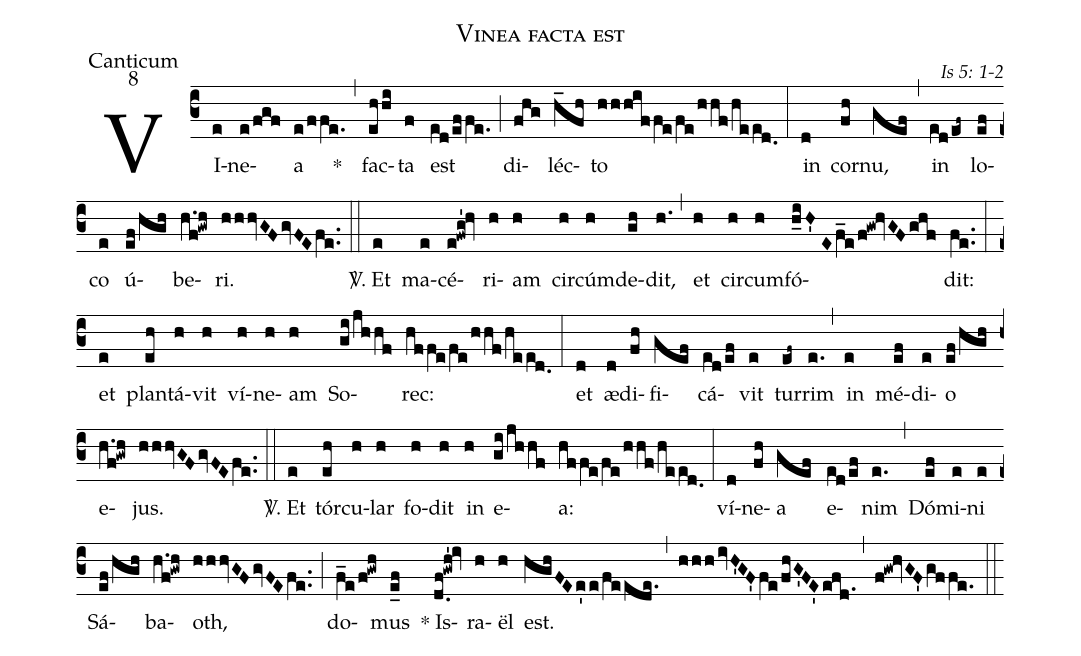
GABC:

name: Vinea facta est;
office-part: Canticum;
mode: 8;
commentary: Is 5: 1-2;
%%
(c3) VI(e)ne(e/fgf)a(e/ffe.) *(,)
fac(ehhi)ta(f) est(ed/effe.) (;) di(fhg)léc(h_fh)to(hhhiffe/fe/hhf/heed.0) (:)
in(d) cor(fh)nu,(gef) (,) in(ed/ef~) lo(ef)co(e) ú(ef/hgh)be(h.f!gwh)ri.(hhhvGFgvFEfe..) (::)
<sp>V/</sp>. Et(e) ma(e)cé(e!fwg'!hv)ri(h)am(h) cir(h)cúm(h)de(gh)dit,(h.) (,) et(h) cir(h)cum(h)fó(h_iH'//Ef_e/f!gw!hvGFghf)dit:(fe..) (:)
et(e) plan(eh)tá(h)vit(h) ví(h)ne(h)am(h) So(gi/jhhf)rec:(hffe/fe/hhf/heed.0) (:)
et(d) æ(d)di(fh)fi(gef)cá(ed/ef)vit(e) tur(ef~)rim(e.) (,) in(e) mé(ef)di(e)o(ef/hgh) e(h.f!gwh)jus.(hhhvGFgvFEfe..) (::)
<sp>V/</sp>. Et(e) tór(eh)cu(h)lar(h) fo(h)dit(h) in(h) e(gi/jhhf)a:(hffe/fe/hhf/heed.0) (:)
ví(d)ne(fh)a(gef) e(ed/ef)nim(e.) (,) Dó(ef)mi(e)ni(e) Sá(ef/hgh)ba(h.f!gwh)oth,(hhhvGFgvFEfe..) (;) do(f_e/f!gwh)mus(e_f) * Is(d.0f!gwh'!iv)ra(h)ël(h) est.(hghFEe'e/feede.) (,) (hhhivH'GF'fe/fhG'FE'efd.1) (,) (f!gw!hvGF'gffe.) (::)
